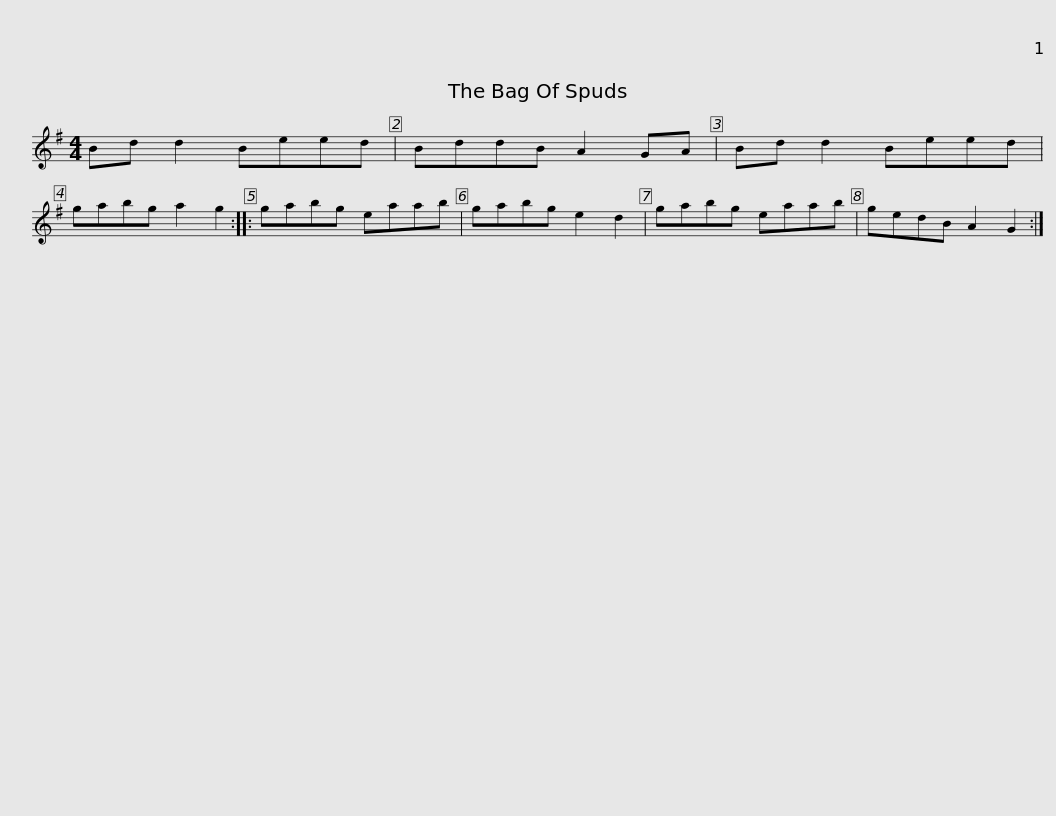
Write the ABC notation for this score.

X:1
L:1/8
M:4/4
I:linebreak $
K:G
V:1 treble
V:1
 Bd d2 Beed | BddB A2 GA | Bd d2 Beed | gabg a2 g2 :: gabg eaab |$ %5
 gabg e2 d2 | gabg eaab | gedB A2 G2 :| %8
